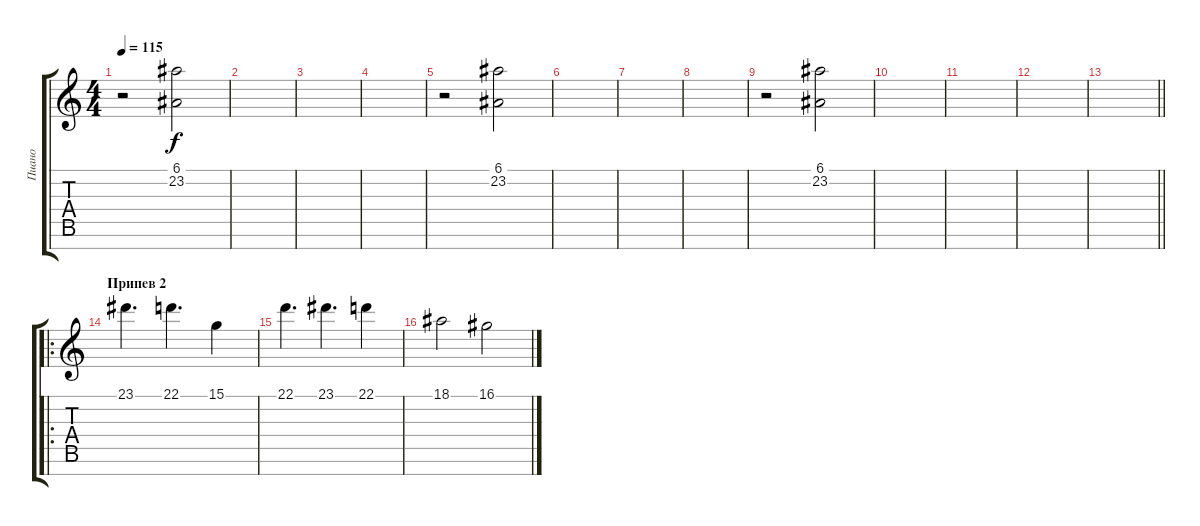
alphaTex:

\track ("Пиано" "Пиано") {instrument brightacousticpiano}
\staff {score tabs}
\tuning (E4 B3 G3 D3 A2 E2 B1) {hide}
\ts (4 4)
\tempo 115
\clef g2
\ks c
r.2{dy f} (6.1 23.2).2 |
|
|
|
r.2 (6.1 23.2).2 |
|
|
|
r.2 (6.1 23.2).2 |
|
|
|
\barLineRight lightlight
|
\ro
\section ("" "Припев 2")
23.1.4{d} 22.1.4{d} 15.1.4 |
22.1.4{d} 23.1.4{d} 22.1.4 |
18.1.2 16.1.2
